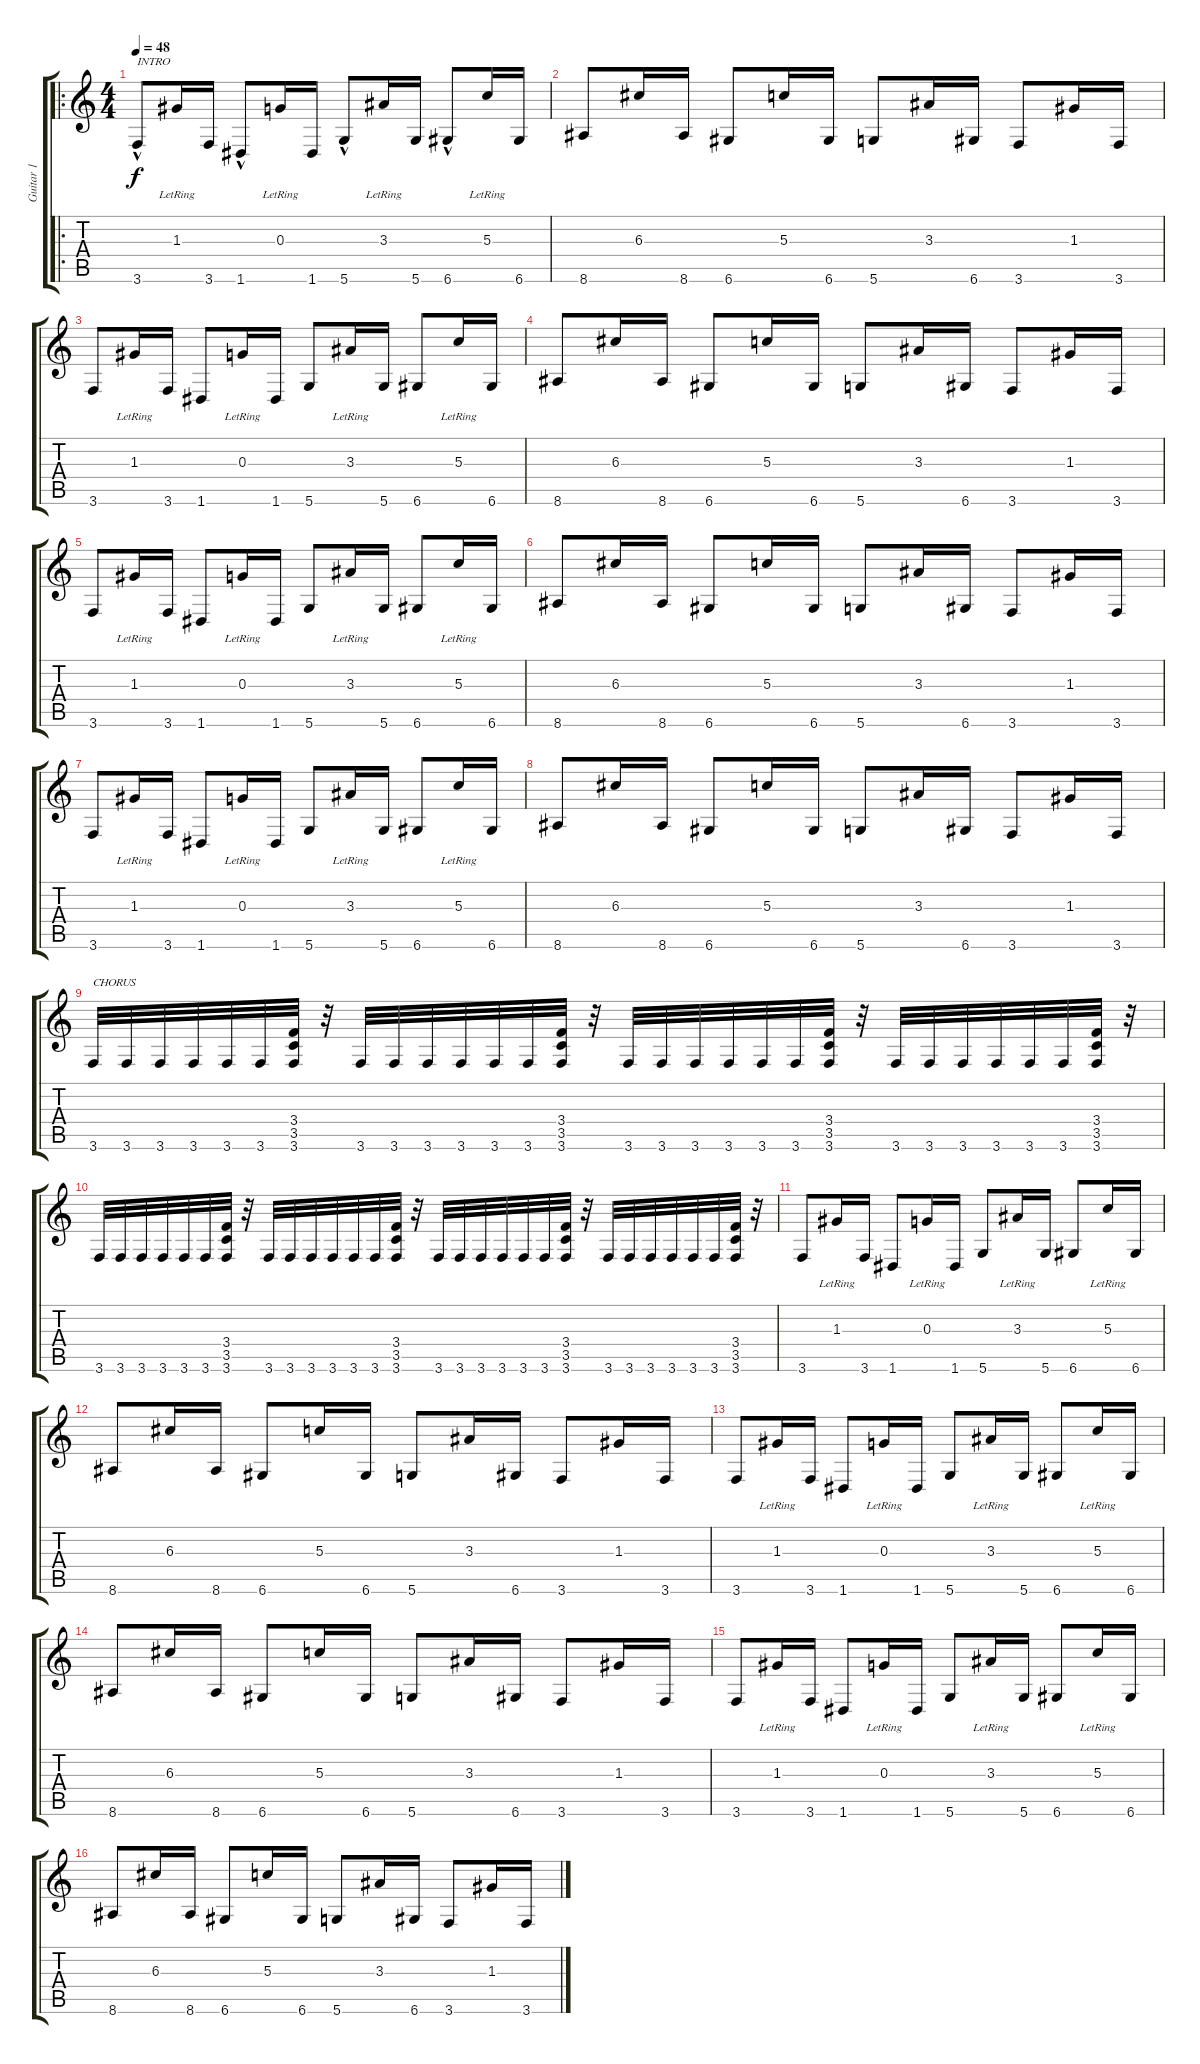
\track ("Guitar 1" "Guitar 1") {instrument overdrivenguitar}
\staff {score tabs}
\tuning (E4 B3 G3 D3 A2 D2) {hide}
\ro
\ts (4 4)
\tempo 48
\clef g2
\ks c
3.6{hac}.8{txt "INTRO" dy f instrument overdrivenguitar} 1.3{lr}.16 3.6.16 1.6{hac}.8 0.3{lr}.16 1.6.16 5.6{hac}.8 3.3{lr}.16 5.6.16 6.6{hac}.8 5.3{lr}.16 6.6.16 |
8.6.8 6.3.16 8.6.16 6.6.8 5.3.16 6.6.16 5.6.8 3.3.16 6.6.16 3.6.8 1.3.16 3.6.16 |
3.6.8 1.3{lr}.16 3.6.16 1.6.8 0.3{lr}.16 1.6.16 5.6.8 3.3{lr}.16 5.6.16 6.6.8 5.3{lr}.16 6.6.16 |
8.6.8 6.3.16 8.6.16 6.6.8 5.3.16 6.6.16 5.6.8 3.3.16 6.6.16 3.6.8 1.3.16 3.6.16 |
3.6.8 1.3{lr}.16 3.6.16 1.6.8 0.3{lr}.16 1.6.16 5.6.8 3.3{lr}.16 5.6.16 6.6.8 5.3{lr}.16 6.6.16 |
8.6.8 6.3.16 8.6.16 6.6.8 5.3.16 6.6.16 5.6.8 3.3.16 6.6.16 3.6.8 1.3.16 3.6.16 |
3.6.8 1.3{lr}.16 3.6.16 1.6.8 0.3{lr}.16 1.6.16 5.6.8 3.3{lr}.16 5.6.16 6.6.8 5.3{lr}.16 6.6.16 |
8.6.8 6.3.16 8.6.16 6.6.8 5.3.16 6.6.16 5.6.8 3.3.16 6.6.16 3.6.8 1.3.16 3.6.16 |
3.6.32{txt "CHORUS"} 3.6.32 3.6.32 3.6.32 3.6.32 3.6.32 (3.4 3.5 3.6).32 r.32 3.6.32 3.6.32 3.6.32 3.6.32 3.6.32 3.6.32 (3.4 3.5 3.6).32 r.32 3.6.32 3.6.32 3.6.32 3.6.32 3.6.32 3.6.32 (3.4 3.5 3.6).32 r.32 3.6.32 3.6.32 3.6.32 3.6.32 3.6.32 3.6.32 (3.4 3.5 3.6).32 r.32 |
3.6.32 3.6.32 3.6.32 3.6.32 3.6.32 3.6.32 (3.4 3.5 3.6).32 r.32 3.6.32 3.6.32 3.6.32 3.6.32 3.6.32 3.6.32 (3.4 3.5 3.6).32 r.32 3.6.32 3.6.32 3.6.32 3.6.32 3.6.32 3.6.32 (3.4 3.5 3.6).32 r.32 3.6.32 3.6.32 3.6.32 3.6.32 3.6.32 3.6.32 (3.4 3.5 3.6).32 r.32 |
3.6.8 1.3{lr}.16 3.6.16 1.6.8 0.3{lr}.16 1.6.16 5.6.8 3.3{lr}.16 5.6.16 6.6.8 5.3{lr}.16 6.6.16 |
8.6.8 6.3.16 8.6.16 6.6.8 5.3.16 6.6.16 5.6.8 3.3.16 6.6.16 3.6.8 1.3.16 3.6.16 |
3.6.8 1.3{lr}.16 3.6.16 1.6.8 0.3{lr}.16 1.6.16 5.6.8 3.3{lr}.16 5.6.16 6.6.8 5.3{lr}.16 6.6.16 |
8.6.8 6.3.16 8.6.16 6.6.8 5.3.16 6.6.16 5.6.8 3.3.16 6.6.16 3.6.8 1.3.16 3.6.16 |
3.6.8 1.3{lr}.16 3.6.16 1.6.8 0.3{lr}.16 1.6.16 5.6.8 3.3{lr}.16 5.6.16 6.6.8 5.3{lr}.16 6.6.16 |
8.6.8 6.3.16 8.6.16 6.6.8 5.3.16 6.6.16 5.6.8 3.3.16 6.6.16 3.6.8 1.3.16 3.6.16
